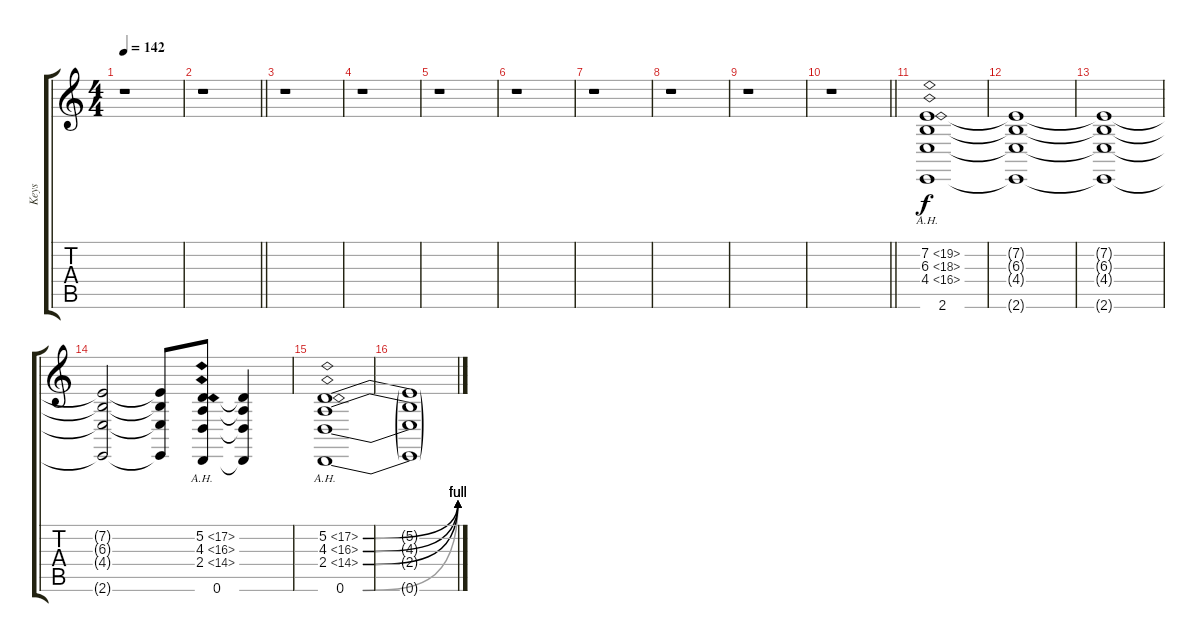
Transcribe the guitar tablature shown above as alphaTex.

\track ("Keys" "Keys") {instrument lead2sawtooth}
\staff {score tabs}
\tuning (D4 A3 F3 C3 G2 D2) {hide}
\ts (4 4)
\tempo 142
\clef g2
\ks c
r.1{dy f} |
\barLineRight lightlight
r.1 |
r.1 |
r.1 |
r.1 |
r.1 |
r.1 |
r.1 |
r.1 |
\barLineRight lightlight
r.1 |
(7.2{ah 12} 6.3{ah 12} 4.4{ah 12} 2.6).1{instrument synthstrings2} |
(7.2{t} 6.3{t} 4.4{t} 2.6{t}).1 |
(7.2{t} 6.3{t} 4.4{t} 2.6{t}).1 |
(7.2{t} 6.3{t} 4.4{t} 2.6{t}).2 (7.2{t} 6.3{t} 4.4{t} 2.6{t}).8 (5.2{ah 12} 4.3{ah 12} 2.4{ah 12} 0.6).8 (5.2{t} 4.3{t} 2.4{t} 0.6{t}).4 |
(5.2{be (bend 0 0 60 4) ah 12} 4.3{be (bend 0 0 60 4) ah 12} 2.4{be (bend 0 0 60 4) ah 12} 0.6{be (bend 0 0 60 4)}).1 |
(5.2{t} 4.3{t} 2.4{t} 0.6{t}).1
